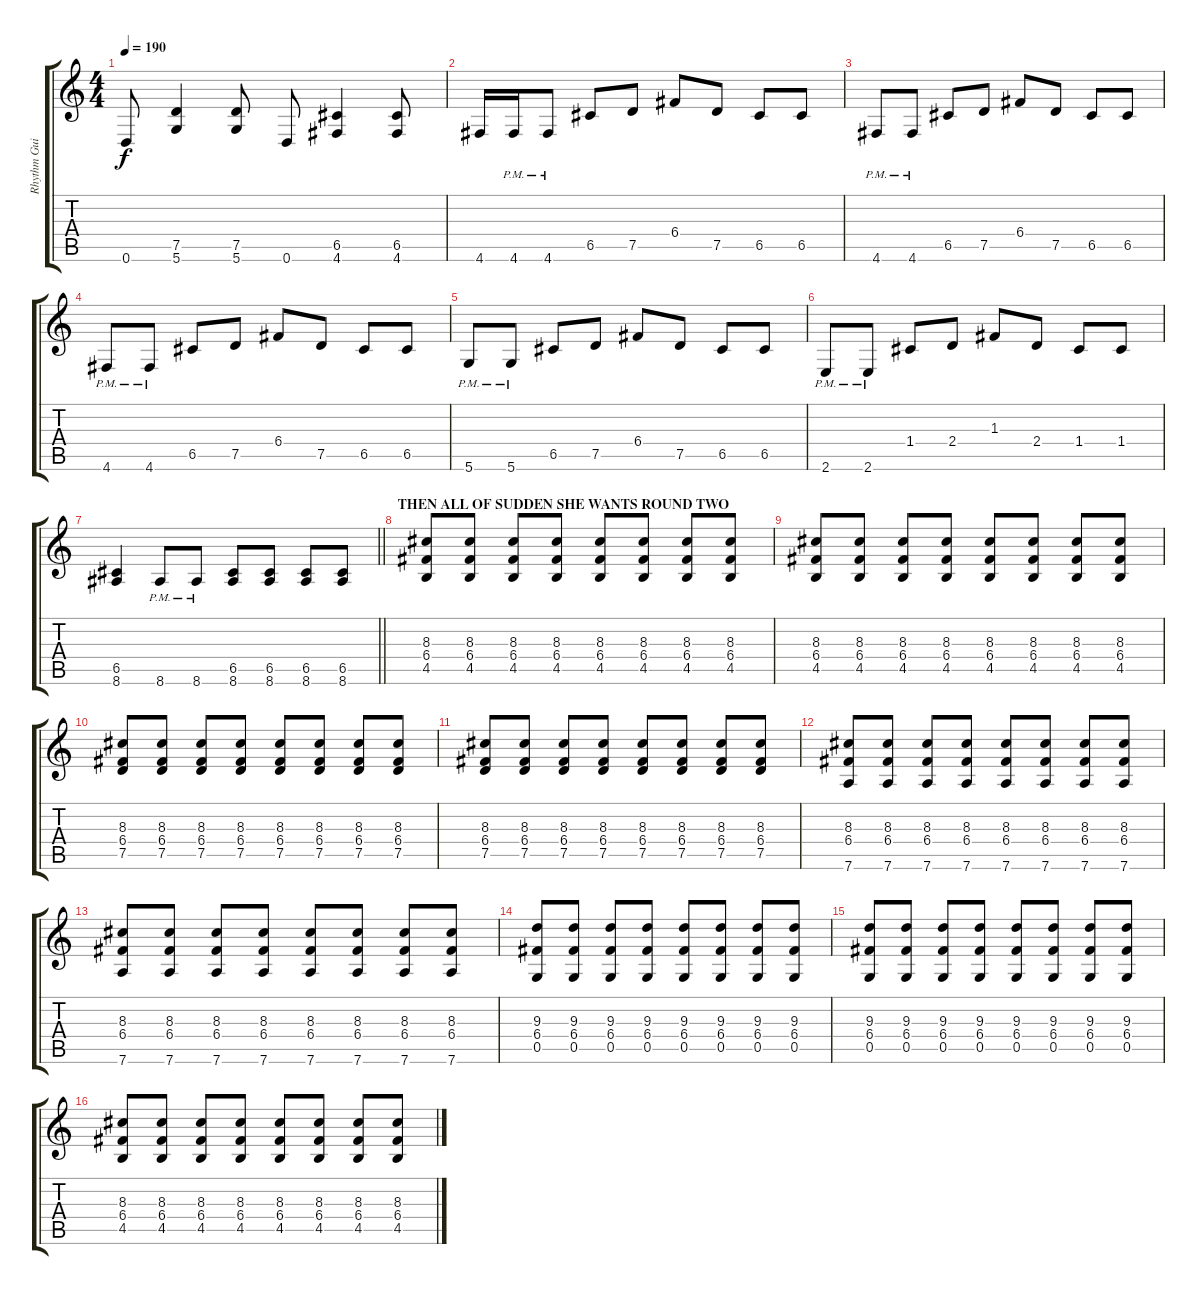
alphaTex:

\track ("Rhythm Guitar" "Rhythm Gui") {instrument distortionguitar}
\staff {score tabs}
\tuning (D4 A3 F3 C3 G2 D2) {hide}
\ts (4 4)
\tempo 190
\clef g2
\ks c
0.6.8{dy f} (7.5 5.6).4 (7.5 5.6).8 0.6.8 (6.5 4.6).4 (6.5 4.6).8 |
4.6.16 4.6{pm}.16 4.6{pm}.8 6.5.8 7.5.8 6.4.8 7.5.8 6.5.8 6.5.8 |
4.6{pm}.8 4.6{pm}.8 6.5.8 7.5.8 6.4.8 7.5.8 6.5.8 6.5.8 |
4.6{pm}.8 4.6{pm}.8 6.5.8 7.5.8 6.4.8 7.5.8 6.5.8 6.5.8 |
5.6{pm}.8 5.6{pm}.8 6.5.8 7.5.8 6.4.8 7.5.8 6.5.8 6.5.8 |
2.6{pm}.8 2.6{pm}.8 1.4.8 2.4.8 1.3.8 2.4.8 1.4.8 1.4.8 |
\barLineRight lightlight
(6.5 8.6).4 8.6{pm}.8 8.6{pm}.8 (6.5 8.6).8 (6.5 8.6).8 (6.5 8.6).8 (6.5 8.6).8 |
\section ("" "THEN ALL OF SUDDEN SHE WANTS ROUND TWO")
(8.3 6.4 4.5).8 (8.3 6.4 4.5).8 (8.3 6.4 4.5).8 (8.3 6.4 4.5).8 (8.3 6.4 4.5).8 (8.3 6.4 4.5).8 (8.3 6.4 4.5).8 (8.3 6.4 4.5).8 |
(8.3 6.4 4.5).8 (8.3 6.4 4.5).8 (8.3 6.4 4.5).8 (8.3 6.4 4.5).8 (8.3 6.4 4.5).8 (8.3 6.4 4.5).8 (8.3 6.4 4.5).8 (8.3 6.4 4.5).8 |
(8.3 6.4 7.5).8 (8.3 6.4 7.5).8 (8.3 6.4 7.5).8 (8.3 6.4 7.5).8 (8.3 6.4 7.5).8 (8.3 6.4 7.5).8 (8.3 6.4 7.5).8 (8.3 6.4 7.5).8 |
(8.3 6.4 7.5).8 (8.3 6.4 7.5).8 (8.3 6.4 7.5).8 (8.3 6.4 7.5).8 (8.3 6.4 7.5).8 (8.3 6.4 7.5).8 (8.3 6.4 7.5).8 (8.3 6.4 7.5).8 |
(8.3 6.4 7.6).8 (8.3 6.4 7.6).8 (8.3 6.4 7.6).8 (8.3 6.4 7.6).8 (8.3 6.4 7.6).8 (8.3 6.4 7.6).8 (8.3 6.4 7.6).8 (8.3 6.4 7.6).8 |
(8.3 6.4 7.6).8 (8.3 6.4 7.6).8 (8.3 6.4 7.6).8 (8.3 6.4 7.6).8 (8.3 6.4 7.6).8 (8.3 6.4 7.6).8 (8.3 6.4 7.6).8 (8.3 6.4 7.6).8 |
(9.3 6.4 0.5).8 (9.3 6.4 0.5).8 (9.3 6.4 0.5).8 (9.3 6.4 0.5).8 (9.3 6.4 0.5).8 (9.3 6.4 0.5).8 (9.3 6.4 0.5).8 (9.3 6.4 0.5).8 |
(9.3 6.4 0.5).8 (9.3 6.4 0.5).8 (9.3 6.4 0.5).8 (9.3 6.4 0.5).8 (9.3 6.4 0.5).8 (9.3 6.4 0.5).8 (9.3 6.4 0.5).8 (9.3 6.4 0.5).8 |
(8.3 6.4 4.5).8 (8.3 6.4 4.5).8 (8.3 6.4 4.5).8 (8.3 6.4 4.5).8 (8.3 6.4 4.5).8 (8.3 6.4 4.5).8 (8.3 6.4 4.5).8 (8.3 6.4 4.5).8
